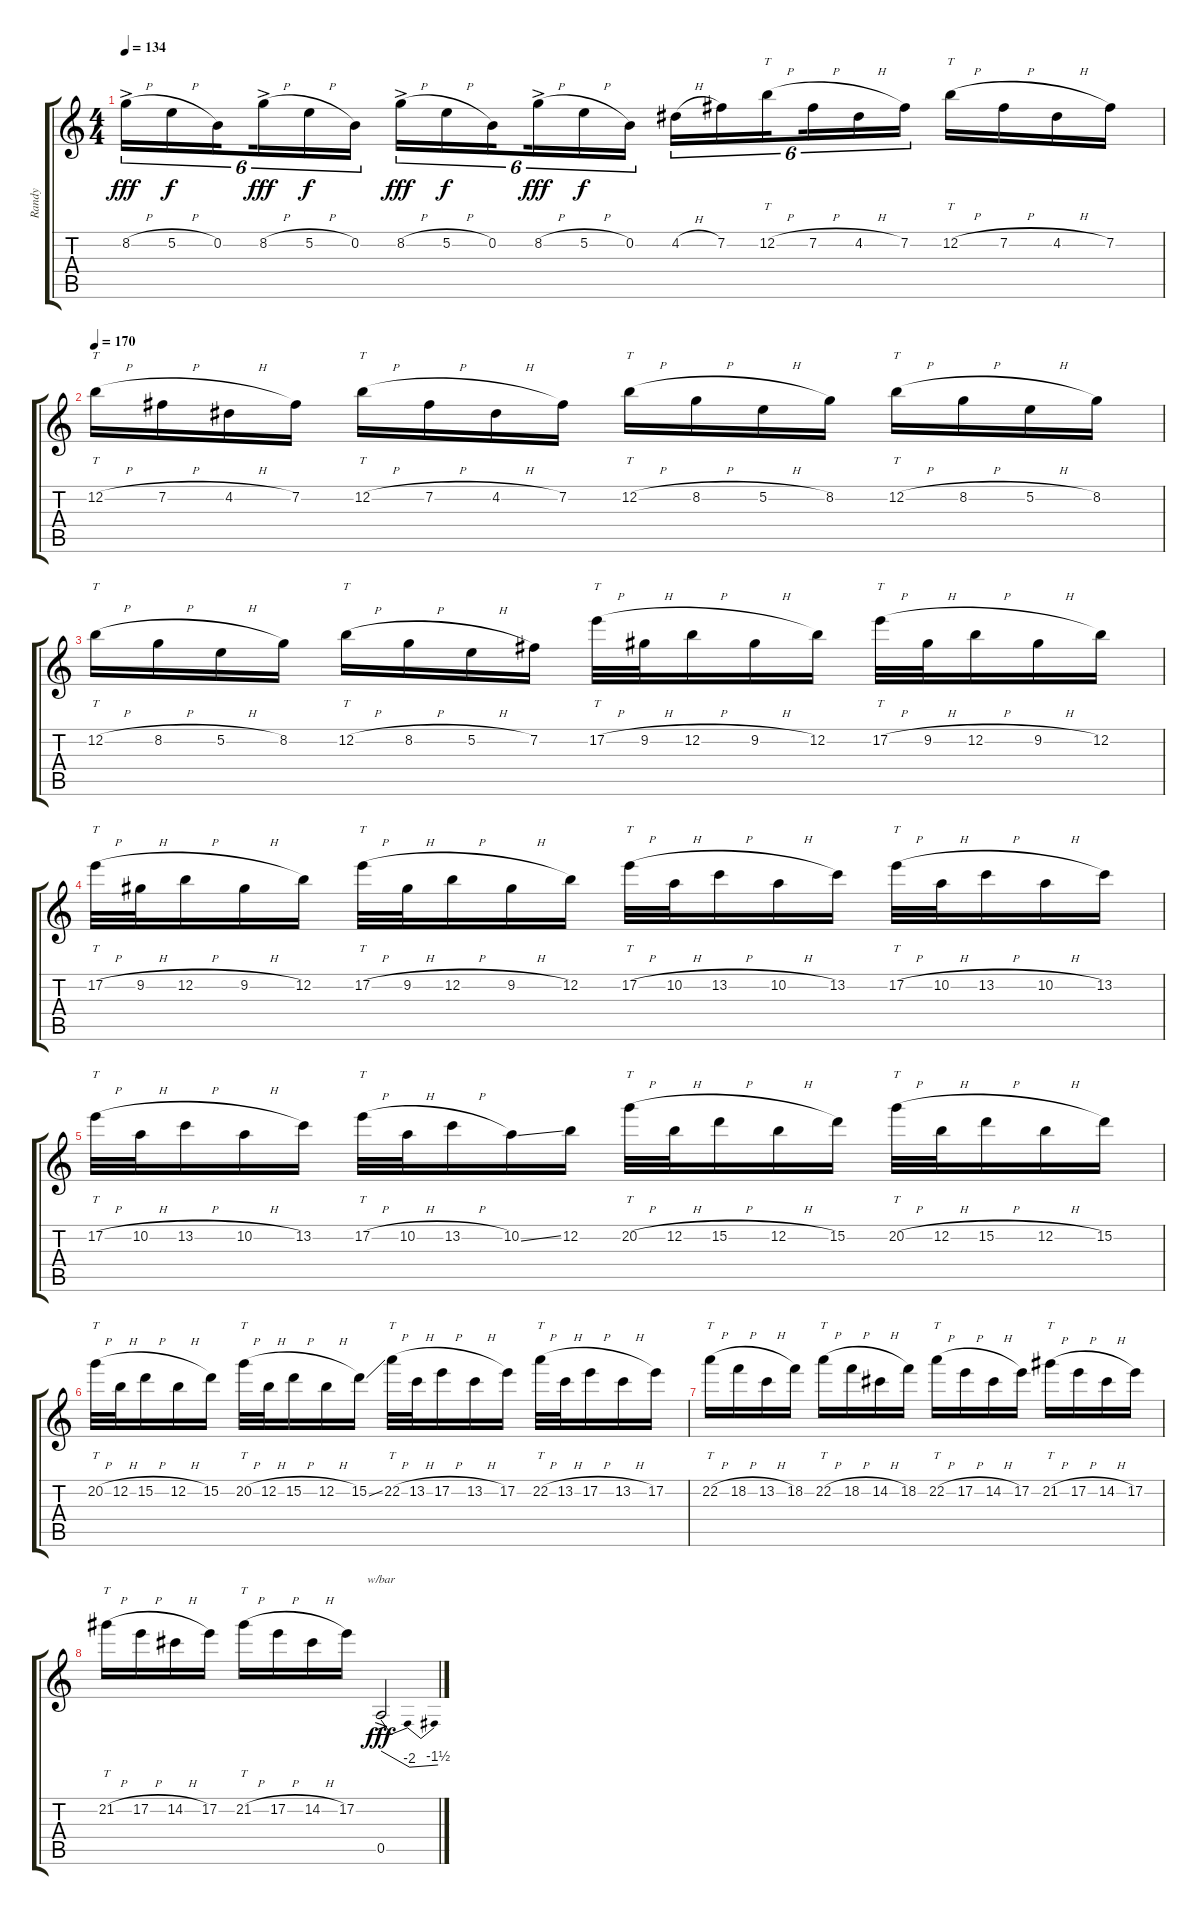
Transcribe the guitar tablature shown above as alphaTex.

\track ("Randy" "Randy") {instrument overdrivenguitar}
\staff {score tabs}
\tuning (E4 B3 G3 D3 A2 E2) {hide}
\ts (4 4)
\tempo 134
\clef g2
\ks c
8.2{h ac}.16{tu (6 4) dy fff} 5.2{h}.16{tu (6 4) dy f} 0.2.16{tu (6 4) beam splitsecondary} 8.2{h ac}.16{tu (6 4) dy fff} 5.2{h}.16{tu (6 4) dy f} 0.2.16{tu (6 4)} 8.2{h ac}.16{tu (6 4) dy fff} 5.2{h}.16{tu (6 4) dy f} 0.2.16{tu (6 4) beam splitsecondary} 8.2{h ac}.16{tu (6 4) dy fff} 5.2{h}.16{tu (6 4) dy f} 0.2.16{tu (6 4)} 4.2{h}.16{tu (6 4)} 7.2.16{tu (6 4)} 12.2{h}.16{tt tu (6 4) beam splitsecondary} 7.2{h}.16{tu (6 4)} 4.2{h}.16{tu (6 4)} 7.2.16{tu (6 4)} 12.2{h}.16{tt} 7.2{h}.16 4.2{h}.16 7.2.16 |
\tempo 170
12.2{h}.16{tt} 7.2{h}.16 4.2{h}.16 7.2.16 12.2{h}.16{tt} 7.2{h}.16 4.2{h}.16 7.2.16 12.2{h}.16{tt} 8.2{h}.16 5.2{h}.16 8.2.16 12.2{h}.16{tt} 8.2{h}.16 5.2{h}.16 8.2.16 |
12.2{h}.16{tt} 8.2{h}.16 5.2{h}.16 8.2.16 12.2{h}.16{tt} 8.2{h}.16 5.2{h}.16 7.2.16 17.2{h}.32{tt} 9.2{h}.32 12.2{h}.16 9.2{h}.16 12.2.16 17.2{h}.32{tt} 9.2{h}.32 12.2{h}.16 9.2{h}.16 12.2.16 |
17.2{h}.32{tt} 9.2{h}.32 12.2{h}.16 9.2{h}.16 12.2.16 17.2{h}.32{tt} 9.2{h}.32 12.2{h}.16 9.2{h}.16 12.2.16 17.2{h}.32{tt} 10.2{h}.32 13.2{h}.16 10.2{h}.16 13.2.16 17.2{h}.32{tt} 10.2{h}.32 13.2{h}.16 10.2{h}.16 13.2.16 |
17.2{h}.32{tt} 10.2{h}.32 13.2{h}.16 10.2{h}.16 13.2.16 17.2{h}.32{tt} 10.2{h}.32 13.2{h}.16 10.2{ss}.16 12.2.16 20.2{h}.32{tt} 12.2{h}.32 15.2{h}.16 12.2{h}.16 15.2.16 20.2{h}.32{tt} 12.2{h}.32 15.2{h}.16 12.2{h}.16 15.2.16 |
20.2{h}.32{tt} 12.2{h}.32 15.2{h}.16 12.2{h}.16 15.2.16 20.2{h}.32{tt} 12.2{h}.32 15.2{h}.16 12.2{h}.16 15.2{ss}.16 22.2{h}.32{tt} 13.2{h}.32 17.2{h}.16 13.2{h}.16 17.2.16 22.2{h}.32{tt} 13.2{h}.32 17.2{h}.16 13.2{h}.16 17.2.16 |
22.2{h}.16{tt} 18.2{h}.16 13.2{h}.16 18.2.16 22.2{h}.16{tt} 18.2{h}.16 14.2{h}.16 18.2.16 22.2{h}.16{tt} 17.2{h}.16 14.2{h}.16 17.2.16 21.2{h}.16{tt} 17.2{h}.16 14.2{h}.16 17.2.16 |
21.2{h}.16{tt} 17.2{h}.16 14.2{h}.16 17.2.16 21.2{h}.16{tt} 17.2{h}.16 14.2{h}.16 17.2.16 0.5{ac}.2{tbe (dip default 0 0 44 -8 60 -6) dy fff}
